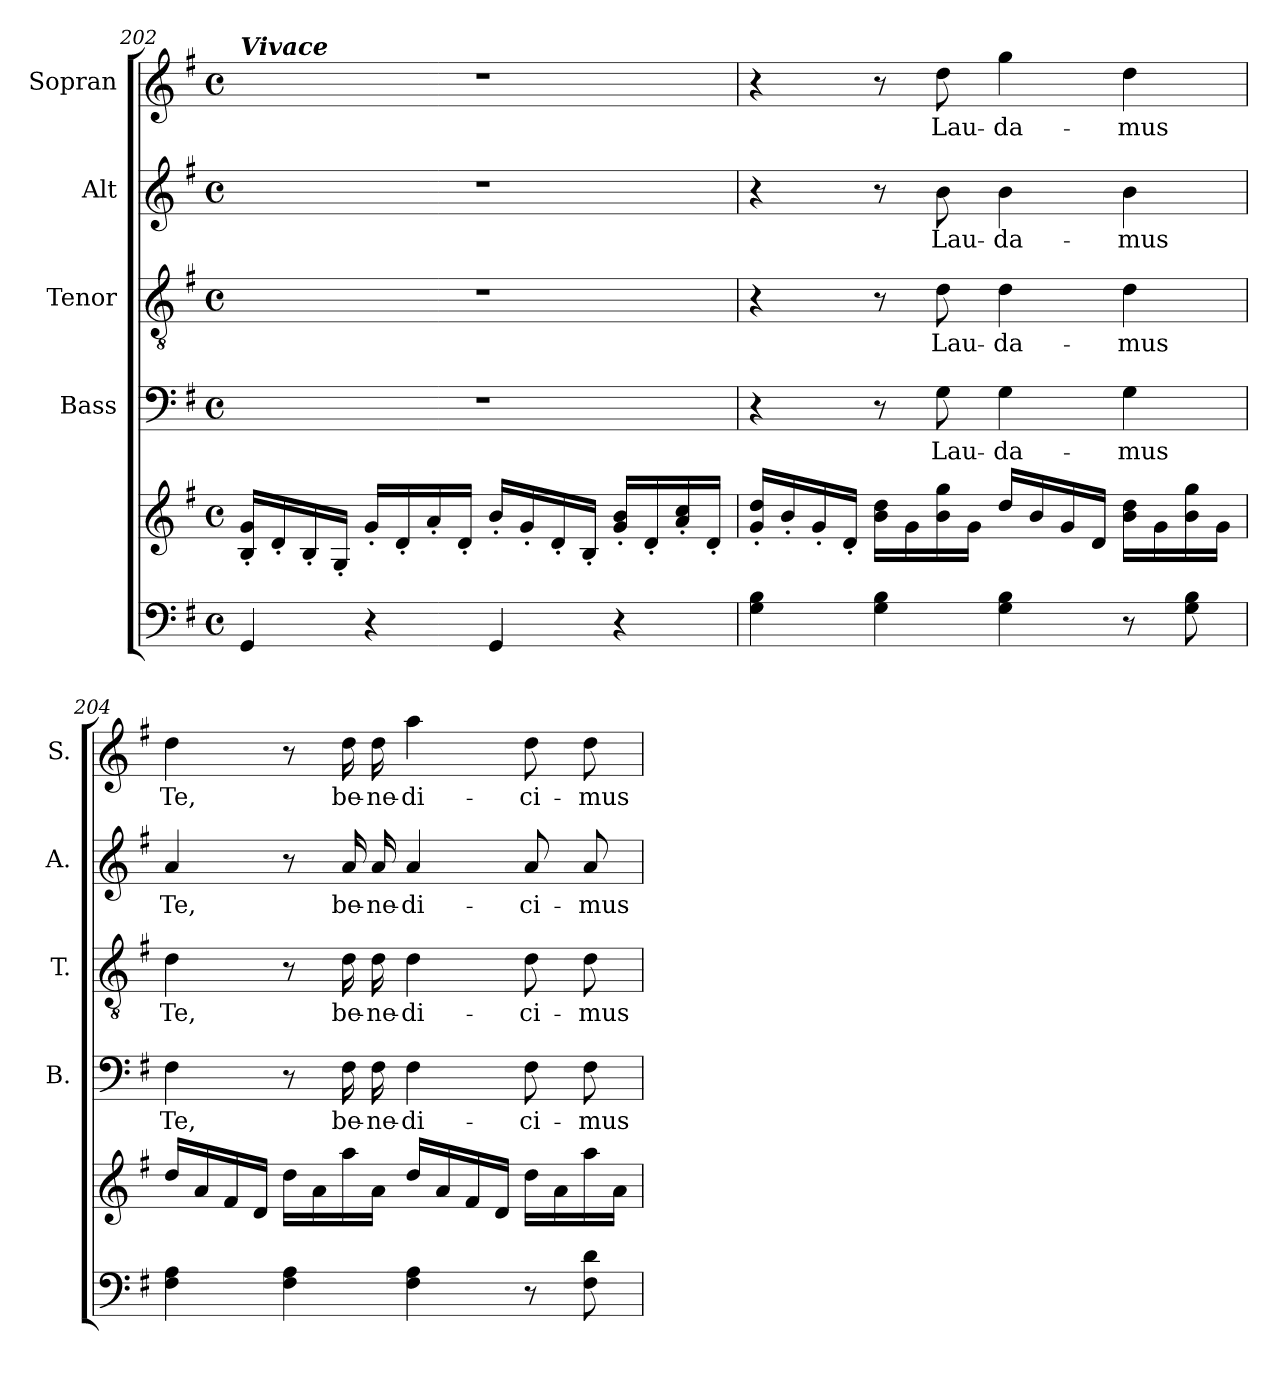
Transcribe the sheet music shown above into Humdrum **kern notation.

**kern	**kern	**kern	**text	**kern	**text	**kern	**text	**kern	**text
*part5	*part5	*part4	*part4	*part3	*part3	*part2	*part2	*part1	*part1
*staff6	*staff5	*staff4	*staff4	*staff3	*staff3	*staff2	*staff2	*staff1	*staff1
*	*	*I"Bass	*	*I"Tenor	*	*I"Alt	*	*I"Sopran	*
*	*	*I'B.	*	*I'T.	*	*I'A.	*	*I'S.	*
!!LO:PB:g=z
*clefF4	*clefG2	*clefF4	*	*clefGv2	*	*clefG2	*	*clefG2	*
*k[f#]	*k[f#]	*k[f#]	*	*k[f#]	*	*k[f#]	*	*k[f#]	*
*G:	*G:	*G:	*	*G:	*	*G:	*	*G:	*
*M4/4	*M4/4	*M4/4	*	*M4/4	*	*M4/4	*	*M4/4	*
*met(c)	*met(c)	*met(c)	*	*met(c)	*	*met(c)	*	*met(c)	*
=202	=202	=202	=202	=202	=202	=202	=202	=202	=202
!	!	!	!	!	!	!	!	!LO:TX:a:Bi:t=Vivace	!
4GG/	16B/'< 16g/'<LL	1r	.	1r	.	1r	.	1r	.
.	16d'</	.	.	.	.	.	.	.	.
.	16B'</	.	.	.	.	.	.	.	.
.	16G'</JJ	.	.	.	.	.	.	.	.
4r	16g'</LL	.	.	.	.	.	.	.	.
.	16d'</	.	.	.	.	.	.	.	.
.	16a'</	.	.	.	.	.	.	.	.
.	16d'</JJ	.	.	.	.	.	.	.	.
4GG/	16b'</LL	.	.	.	.	.	.	.	.
.	16g'</	.	.	.	.	.	.	.	.
.	16d'</	.	.	.	.	.	.	.	.
.	16B'</JJ	.	.	.	.	.	.	.	.
4r	16g/'< 16b/'<LL	.	.	.	.	.	.	.	.
.	16d'</	.	.	.	.	.	.	.	.
.	16a/'< 16cc/'<	.	.	.	.	.	.	.	.
.	16d'</JJ	.	.	.	.	.	.	.	.
=203	=203	=203	=203	=203	=203	=203	=203	=203	=203
4G\ 4B\	16g/'< 16dd/'<LL	4r	.	4r	.	4r	.	4r	.
.	16b'</	.	.	.	.	.	.	.	.
.	16g'</	.	.	.	.	.	.	.	.
.	16d'</JJ	.	.	.	.	.	.	.	.
4G\ 4B\	16b\ 16dd\LL	8r	.	8r	.	8r	.	8r	.
.	16g\	.	.	.	.	.	.	.	.
!	!	!	!LO:LY:b	!	!LO:LY:b	!	!LO:LY:b	!	!LO:LY:b
.	16b\ 16gg\	8G\	Lau-	8d\	Lau-	8b\	Lau-	8dd\	Lau-
.	16g\JJ	.	.	.	.	.	.	.	.
!	!	!	!LO:LY:b	!	!LO:LY:b	!	!LO:LY:b	!	!LO:LY:b
4G\ 4B\	16dd/LL	4G\	-da-	4d\	-da-	4b\	-da-	4gg\	-da-
.	16b/	.	.	.	.	.	.	.	.
.	16g/	.	.	.	.	.	.	.	.
.	16d/JJ	.	.	.	.	.	.	.	.
!	!	!	!LO:LY:b	!	!LO:LY:b	!	!LO:LY:b	!	!LO:LY:b
8r	16b\ 16dd\LL	4G\	-mus	4d\	-mus	4b\	-mus	4dd\	-mus
.	16g\	.	.	.	.	.	.	.	.
8G\ 8B\	16b\ 16gg\	.	.	.	.	.	.	.	.
.	16g\JJ	.	.	.	.	.	.	.	.
=204	=204	=204	=204	=204	=204	=204	=204	=204	=204
!	!	!	!LO:LY:b	!	!LO:LY:b	!	!LO:LY:b	!	!LO:LY:b
4F#\ 4A\	16dd/LL	4F#\	Te,	4d\	Te,	4a/	Te,	4dd\	Te,
.	16a/	.	.	.	.	.	.	.	.
.	16f#/	.	.	.	.	.	.	.	.
.	16d/JJ	.	.	.	.	.	.	.	.
4F#\ 4A\	16dd\LL	8r	.	8r	.	8r	.	8r	.
.	16a\	.	.	.	.	.	.	.	.
!	!	!	!LO:LY:b	!	!LO:LY:b	!	!LO:LY:b	!	!LO:LY:b
.	16aa\	16F#\	be-	16d\	be-	16a/	be-	16dd\	be-
!	!	!	!LO:LY:b	!	!LO:LY:b	!	!LO:LY:b	!	!LO:LY:b
.	16a\JJ	16F#\	-ne-	16d\	-ne-	16a/	-ne-	16dd\	-ne-
!	!	!	!LO:LY:b	!	!LO:LY:b	!	!LO:LY:b	!	!LO:LY:b
4F#\ 4A\	16dd/LL	4F#\	-di-	4d\	-di-	4a/	-di-	4aa\	-di-
.	16a/	.	.	.	.	.	.	.	.
.	16f#/	.	.	.	.	.	.	.	.
.	16d/JJ	.	.	.	.	.	.	.	.
!	!	!	!LO:LY:b	!	!LO:LY:b	!	!LO:LY:b	!	!LO:LY:b
8r	16dd\LL	8F#\	-ci-	8d\	-ci-	8a/	-ci-	8dd\	-ci-
.	16a\	.	.	.	.	.	.	.	.
!	!	!	!LO:LY:b	!	!LO:LY:b	!	!LO:LY:b	!	!LO:LY:b
8F#\ 8d\	16aa\	8F#\	-mus	8d\	-mus	8a/	-mus	8dd\	-mus
.	16a\JJ	.	.	.	.	.	.	.	.
=	=	=	=	=	=	=	=	=	=
*-	*-	*-	*-	*-	*-	*-	*-	*-	*-
